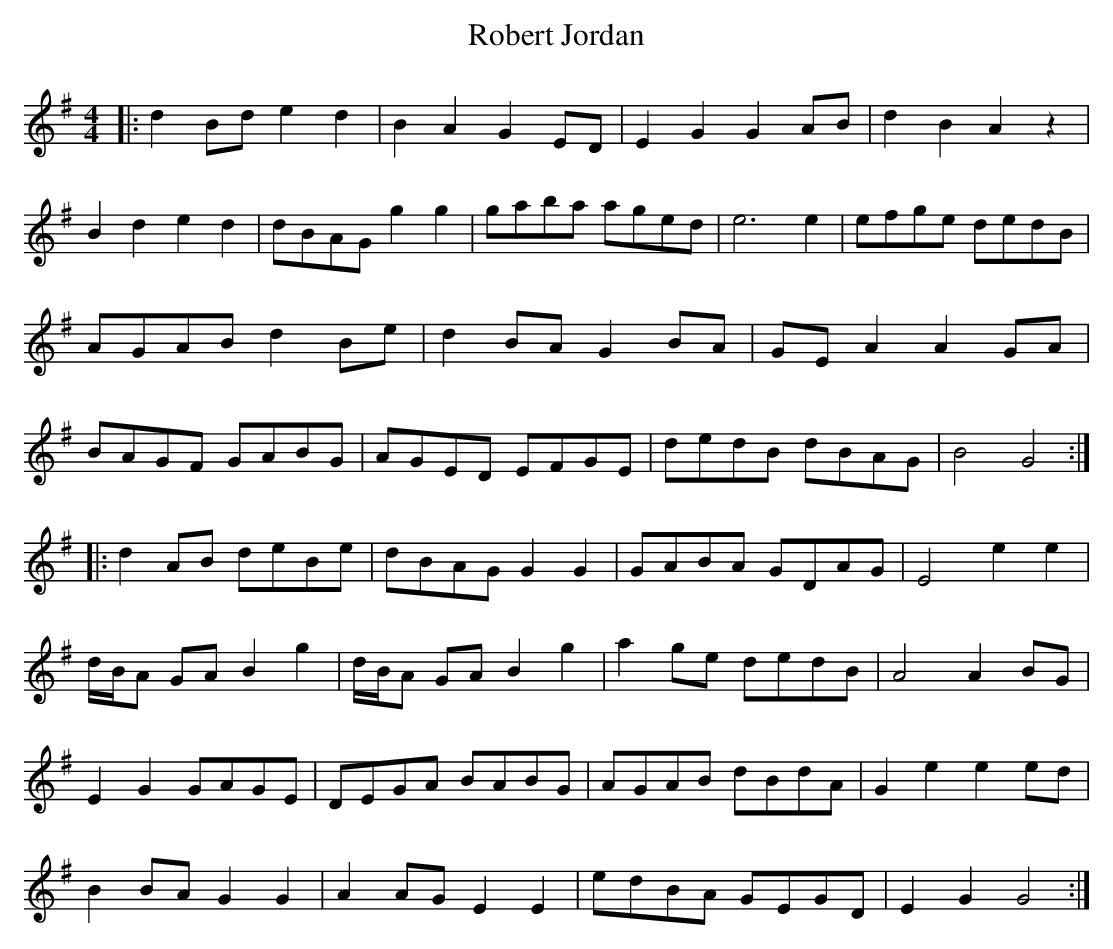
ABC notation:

X:1
T:Robert Jordan
M: 4/4
L: 1/8
K: Gmaj
|: d2 Bd e2 d2 | B2 A2 G2 ED | E2 G2 G2 AB | d2 B2 A2 z2 |
B2 d2 e2 d2 | dBAG g2 g2 | gaba aged | e6 e2 | efge dedB |
AGAB d2 Be | d2 BA G2 BA | GE A2 A2 GA |
BAGF GABG | AGED EFGE | dedB dBAG | B4 G4 :|
|: d2 AB deBe | dBAG G2 G2 | GABA GDAG | E4 e2 e2 |
d/B/A GA B2 g2 | d/B/A GA B2 g2 | a2 ge dedB | A4 A2 BG |
E2 G2 GAGE | DEGA BABG | AGAB dBdA | G2 e2 e2 ed |
B2 BA G2 G2 | A2 AG E2 E2 | edBA GEGD | E2 G2 G4 :|
